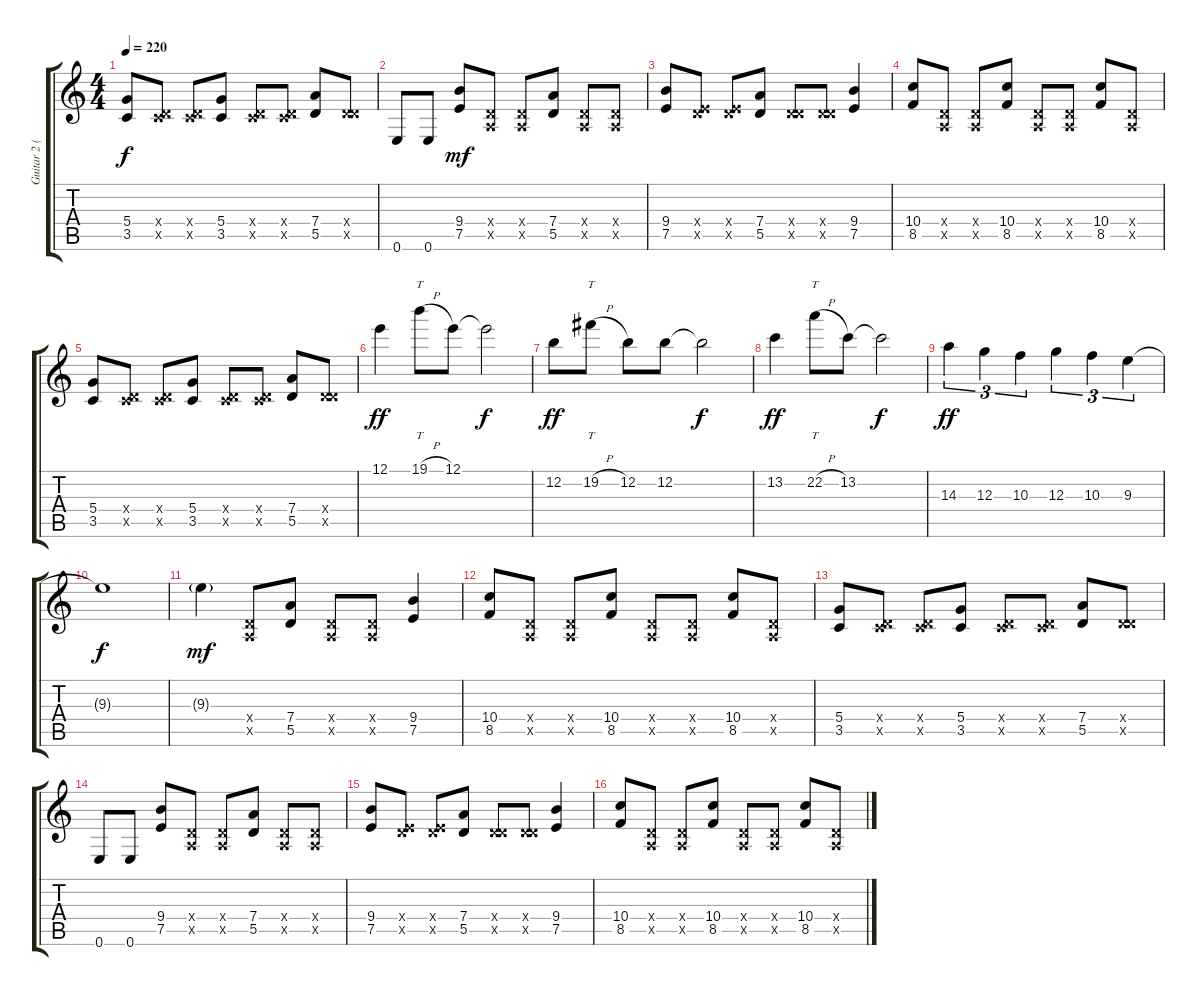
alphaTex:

\track ("Guitar 2 (Jeff Young)" "Guitar 2 (") {instrument distortionguitar}
\staff {score tabs}
\tuning (E4 B3 G3 D3 A2 E2) {hide}
\ts (4 4)
\tempo 220
\clef g2
\ks c
(5.4 3.5).8{dy f} (0.4{x} 3.5{x}).8 (0.4{x} 3.5{x}).8 (5.4 3.5).8 (0.4{x} 3.5{x}).8 (0.4{x} 3.5{x}).8 (7.4 5.5).8 (0.4{x} 5.5{x}).8 |
0.6.8 0.6.8 (9.4 7.5).8{dy mf} (0.4{x} 0.5{x}).8 (0.4{x} 0.5{x}).8 (7.4 5.5).8 (0.4{x} 0.5{x}).8 (0.4{x} 0.5{x}).8 |
(9.4 7.5).8 (0.4{x} 7.5{x}).8 (0.4{x} 7.5{x}).8 (7.4 5.5).8 (0.4{x} 5.5{x}).8 (0.4{x} 5.5{x}).8 (9.4 7.5).4 |
(10.4 8.5).8 (0.4{x} 0.5{x}).8 (0.4{x} 0.5{x}).8 (10.4 8.5).8 (0.4{x} 0.5{x}).8 (0.4{x} 0.5{x}).8 (10.4 8.5).8 (0.4{x} 0.5{x}).8 |
(5.4 3.5).8 (0.4{x} 3.5{x}).8 (0.4{x} 3.5{x}).8 (5.4 3.5).8 (0.4{x} 3.5{x}).8 (0.4{x} 3.5{x}).8 (7.4 5.5).8 (0.4{x} 5.5{x}).8 |
12.1.4{dy ff} 19.1{h}.8{tt} 12.1.8 12.1{t}.2{dy f} |
12.2.8{dy ff} 19.2{h}.8{tt} 12.2.8 12.2.8 12.2{t}.2{dy f} |
13.2.4{dy ff} 22.2{h}.8{tt} 13.2.8 13.2{t}.2{dy f} |
14.3.4{tu (3 2) dy ff} 12.3.4{tu (3 2)} 10.3.4{tu (3 2)} 12.3.4{tu (3 2)} 10.3.4{tu (3 2)} 9.3.4{tu (3 2)} |
9.3{t}.1{dy f} |
9.3{g}.4{dy mf} (0.4{x} 0.5{x}).8 (7.4 5.5).8 (0.4{x} 0.5{x}).8 (0.4{x} 0.5{x}).8 (9.4 7.5).4 |
(10.4 8.5).8 (0.4{x} 0.5{x}).8 (0.4{x} 0.5{x}).8 (10.4 8.5).8 (0.4{x} 0.5{x}).8 (0.4{x} 0.5{x}).8 (10.4 8.5).8 (0.4{x} 0.5{x}).8 |
(5.4 3.5).8 (0.4{x} 3.5{x}).8 (0.4{x} 3.5{x}).8 (5.4 3.5).8 (0.4{x} 3.5{x}).8 (0.4{x} 3.5{x}).8 (7.4 5.5).8 (0.4{x} 5.5{x}).8 |
0.6.8 0.6.8 (9.4 7.5).8 (0.4{x} 0.5{x}).8 (0.4{x} 0.5{x}).8 (7.4 5.5).8 (0.4{x} 0.5{x}).8 (0.4{x} 0.5{x}).8 |
(9.4 7.5).8 (0.4{x} 7.5{x}).8 (0.4{x} 7.5{x}).8 (7.4 5.5).8 (0.4{x} 5.5{x}).8 (0.4{x} 5.5{x}).8 (9.4 7.5).4 |
(10.4 8.5).8 (0.4{x} 0.5{x}).8 (0.4{x} 0.5{x}).8 (10.4 8.5).8 (0.4{x} 0.5{x}).8 (0.4{x} 0.5{x}).8 (10.4 8.5).8 (0.4{x} 0.5{x}).8
